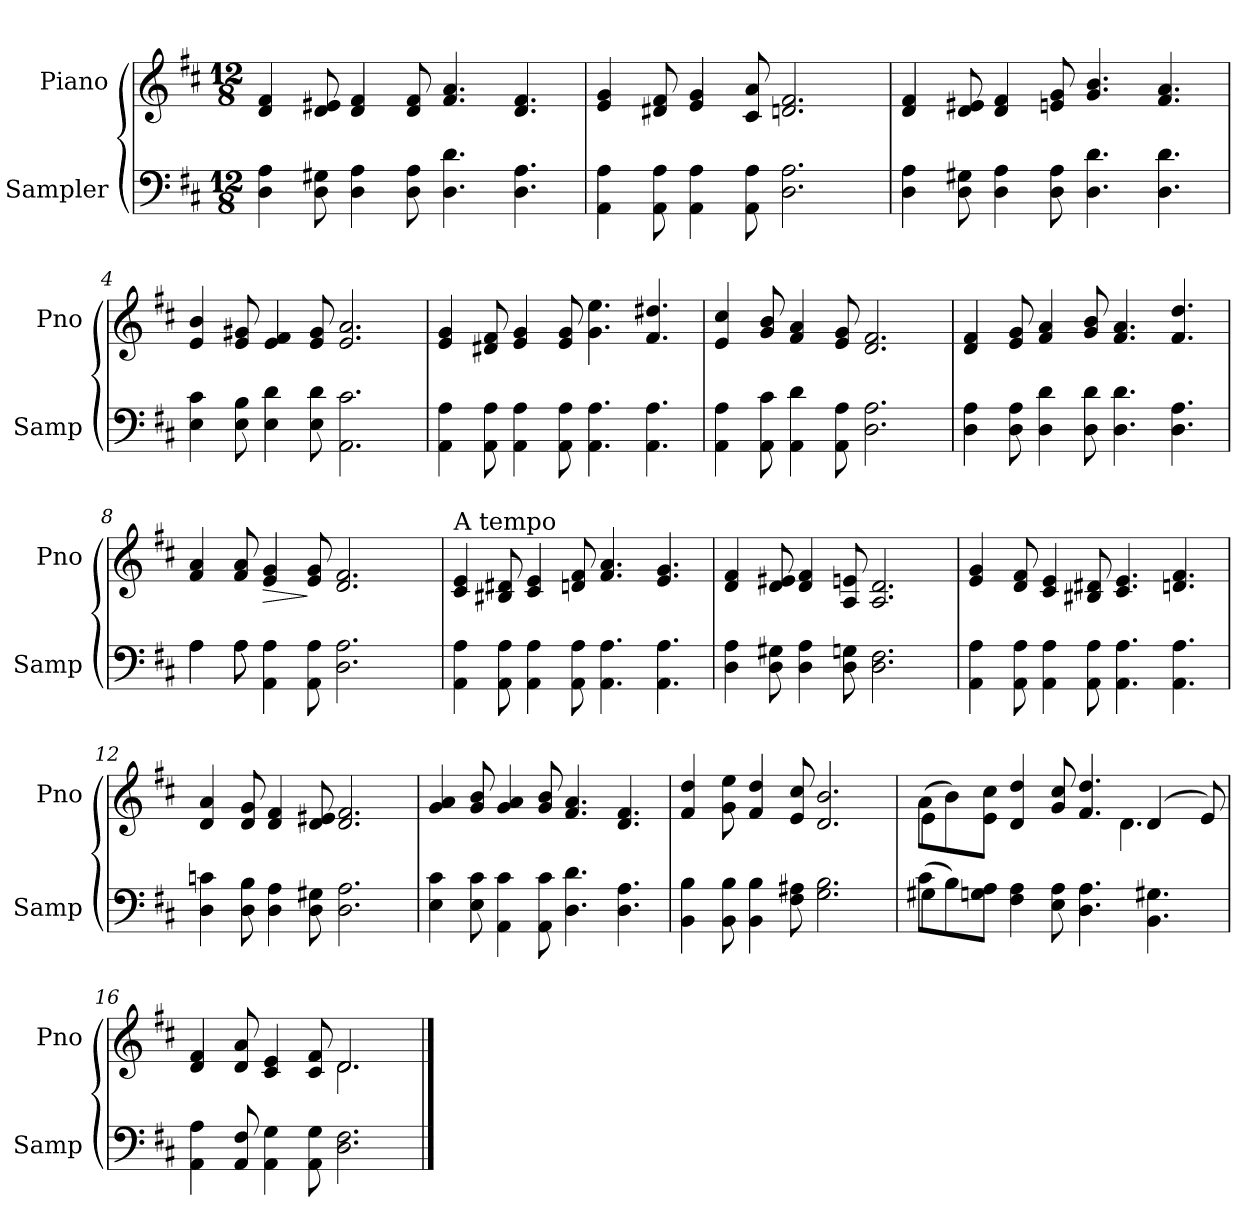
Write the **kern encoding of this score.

**kern	**kern	**dynam
*part2	*part1	*part1
*staff2	*staff1	*staff1
*I"Sampler	*I"Piano	*
*I'Samp	*I'Pno	*
*clefF4	*clefG2	*
*k[f#c#]	*k[f#c#]	*
*D:	*D:	*
*M12/8	*M12/8	*
=1	=1	=1
4D 4A	4d 4f#	.
8D 8G#X	8d 8e#X	.
4D 4A	4d 4f#	.
8D 8A	8d 8f#	.
4.D 4.d	4.f# 4.a	.
4.D 4.A	4.d 4.f#	.
=2	=2	=2
4AA 4A	4e 4g	.
8AA 8A	8d#X 8f#	.
4AA 4A	4e 4g	.
8AA 8A	8c# 8a	.
2.D 2.A	2.dn 2.f#	.
=3	=3	=3
4D 4A	4d 4f#	.
8D 8G#X	8d 8e#X	.
4D 4A	4d 4f#	.
8D 8A	8en 8g	.
4.D 4.d	4.g 4.b	.
4.D 4.d	4.f# 4.a	.
=4	=4	=4
4E 4c#	4e 4b	.
8E 8B	8e 8g#X	.
4E 4d	4e 4f#	.
8E 8d	8e 8g#	.
2.AA 2.c#	2.e 2.a	.
=5	=5	=5
4AA 4A	4e 4g	.
8AA 8A	8d#X 8f#	.
4AA 4A	4e 4g	.
8AA 8A	8e 8g	.
4.AA 4.A	4.g 4.ee	.
4.AA 4.A	4.f# 4.dd#X	.
=6	=6	=6
4AA 4A	4e 4cc#	.
8AA 8c#	8g 8b	.
4AA 4d	4f# 4a	.
8AA 8A	8e 8g	.
2.D 2.A	2.d 2.f#	.
=7	=7	=7
4D 4A	4d 4f#	.
8D 8A	8e 8g	.
4D 4d	4f# 4a	.
8D 8d	8g 8b	.
4.D 4.d	4.f# 4.a	.
4.D 4.A	4.f# 4.dd	.
=8	=8	=8
*^	*	*
4A\	4A	4f# 4a	.
8A\	8A	8f# 8a	.
!	!	!	!LO:HP:b
4AA 4A	1ryy	4e 4g	>
8AA 8A	.	8e 8g	]
2.D 2.A	.	2.d 2.f#	.
.	8ryy	.	.
=9	=9	=9	=9
!	!	!LO:TX:t=A tempo	!
*v	*v	*	*
4AA 4A	4c# 4e	.
8AA 8A	8B#X 8d#X	.
4AA 4A	4c# 4e	.
8AA 8A	8dn 8f#	.
4.AA 4.A	4.f# 4.a	.
4.AA 4.A	4.e 4.g	.
=10	=10	=10
4D 4A	4d 4f#	.
8D 8G#X	8d 8e#X	.
4D 4A	4d 4f#	.
8D 8Gn	8A 8en	.
2.D 2.F#	2.A 2.d	.
=11	=11	=11
4AA 4A	4e 4g	.
8AA 8A	8d 8f#	.
4AA 4A	4c# 4e	.
8AA 8A	8B#X 8d#X	.
4.AA 4.A	4.c# 4.e	.
4.AA 4.A	4.dn 4.f#	.
=12	=12	=12
4D 4cn	4d 4a	.
8D 8B	8d 8g	.
4D 4A	4d 4f#	.
8D 8G#X	8d 8e#X	.
2.D 2.A	2.d 2.f#	.
=13	=13	=13
4E 4c#	4g 4a	.
8E 8c#	8g 8b	.
4AA 4c#	4g 4a	.
8AA 8c#	8g 8b	.
4.D 4.d	4.f# 4.a	.
4.D 4.A	4.d 4.f#	.
=14	=14	=14
4BB 4B	4f# 4dd	.
8BB 8B	8g 8ee	.
4BB 4B	4f# 4dd	.
8F# 8A#X	8e 8cc#	.
2.G 2.B	2.d 2.b	.
=15	=15	=15
*^	*^	*
(8c#\L	4G#	(8a\L	4e	.
8B\)	.	8b\)	.	.
8G\ 8A\J	1ryy	8e\ 8cc#\J	2.ryy	.
4F# 4A	.	4d 4dd	.	.
8E 8A	.	8g 8cc#	.	.
4.D 4.A	.	4.f# 4.dd	.	.
.	.	.	4.d	.
4.BB 4.G#X	.	(4d/	.	.
.	4ryy	.	.	.
.	.	8e/)	8ryy	.
*v	*v	*	*	*
=16	=16	=16	=16
4AA 4A	4d 4f#	2.ryy	.
8AA 8F#	8d 8a	.	.
4AA 4G	4c# 4e	.	.
8AA 8G	8c# 8f#	.	.
2.D 2.F#	2.d/	2.d	.
*	*v	*v	*
==	==	==
*-	*-	*-
